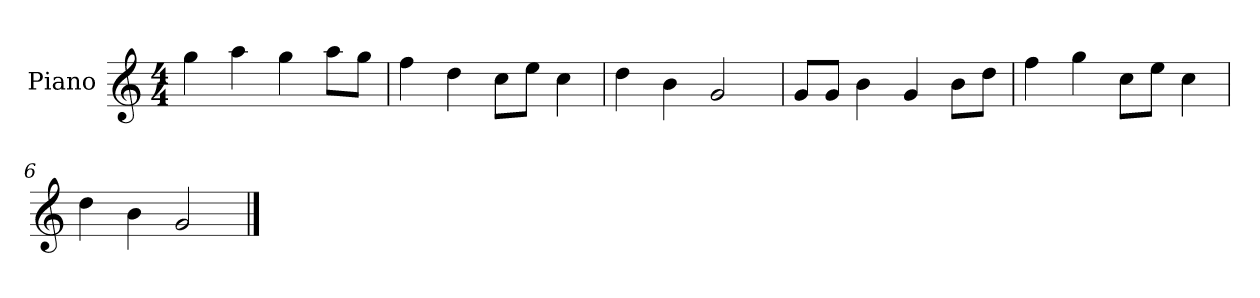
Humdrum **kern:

**kern
*part1
*staff1
*I"Piano
*I'P-no
*clefG2
*k[]
*M4/4
*MM90
=1
4gg\
4aa\
4gg\
8aa\L
8gg\J
=2
4ff\
4dd\
8cc\L
8ee\J
4cc\
=3
4dd\
4b\
2g/
=4
8g/L
8g/J
4b\
4g/
8b\L
8dd\J
=5
4ff\
4gg\
8cc\L
8ee\J
4cc\
=6
4dd\
4b\
2g/
==
*-
